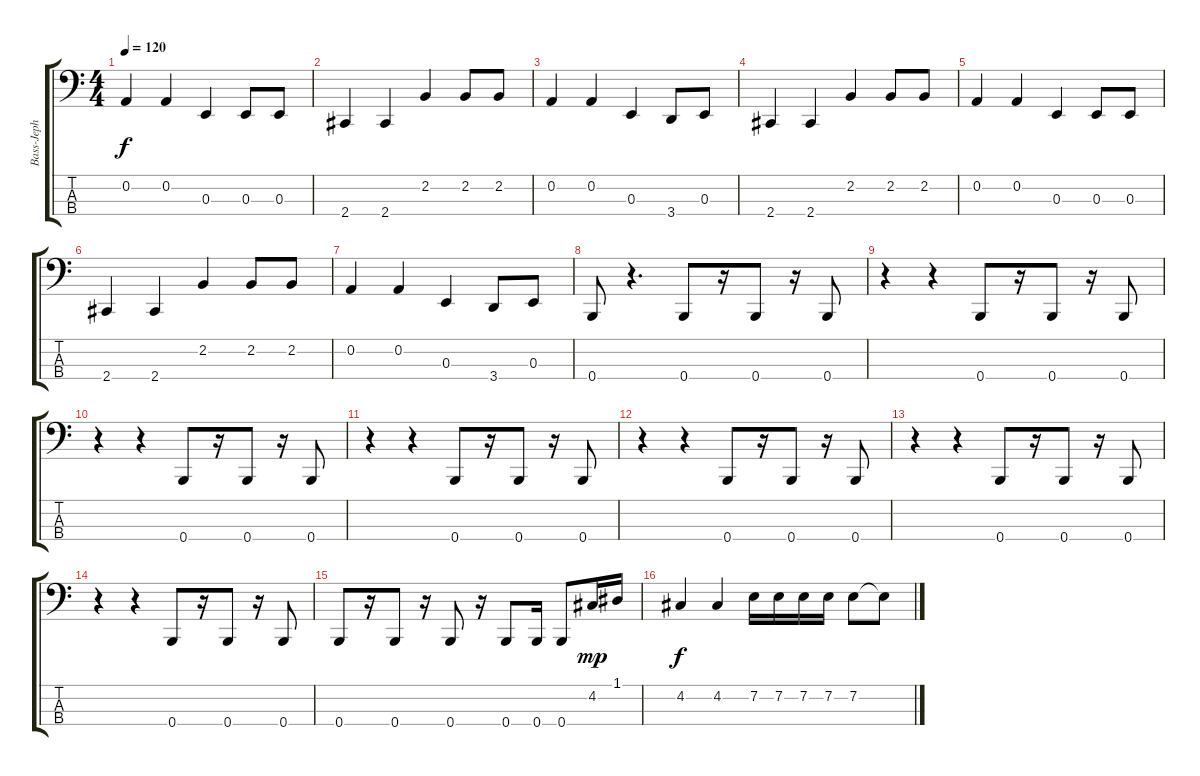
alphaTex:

\track ("Bass-Jeph Howard" "Bass-Jeph ") {instrument electricbassfinger}
\staff {score tabs}
\tuning (D2 A1 E1 B0) {hide}
\ts (4 4)
\tempo 120
\clef f4
\ks c
0.2.4{dy f} 0.2.4 0.3.4 0.3.8 0.3.8 |
2.4.4 2.4.4 2.2.4 2.2.8 2.2.8 |
0.2.4 0.2.4 0.3.4 3.4.8 0.3.8 |
2.4.4 2.4.4 2.2.4 2.2.8 2.2.8 |
0.2.4 0.2.4 0.3.4 0.3.8 0.3.8 |
2.4.4 2.4.4 2.2.4 2.2.8 2.2.8 |
0.2.4 0.2.4 0.3.4 3.4.8 0.3.8 |
0.4.8{volume 9} r.4{d} 0.4.8 r.16 0.4.8 r.16 0.4.8 |
r.4 r.4 0.4.8 r.16 0.4.8 r.16 0.4.8 |
r.4 r.4 0.4.8 r.16 0.4.8 r.16 0.4.8 |
r.4 r.4 0.4.8 r.16 0.4.8 r.16 0.4.8 |
r.4 r.4 0.4.8 r.16 0.4.8 r.16 0.4.8 |
r.4 r.4 0.4.8 r.16 0.4.8 r.16 0.4.8 |
r.4 r.4 0.4.8 r.16 0.4.8 r.16 0.4.8 |
0.4.8 r.16 0.4.8 r.16 0.4.8 r.16 0.4.8 0.4.16 0.4.8 4.2.16{dy mp} 1.1.16 |
4.2.4{dy f volume 11} 4.2.4 7.2.16 7.2.16 7.2.16 7.2.16 7.2.8 7.2{t}.8
